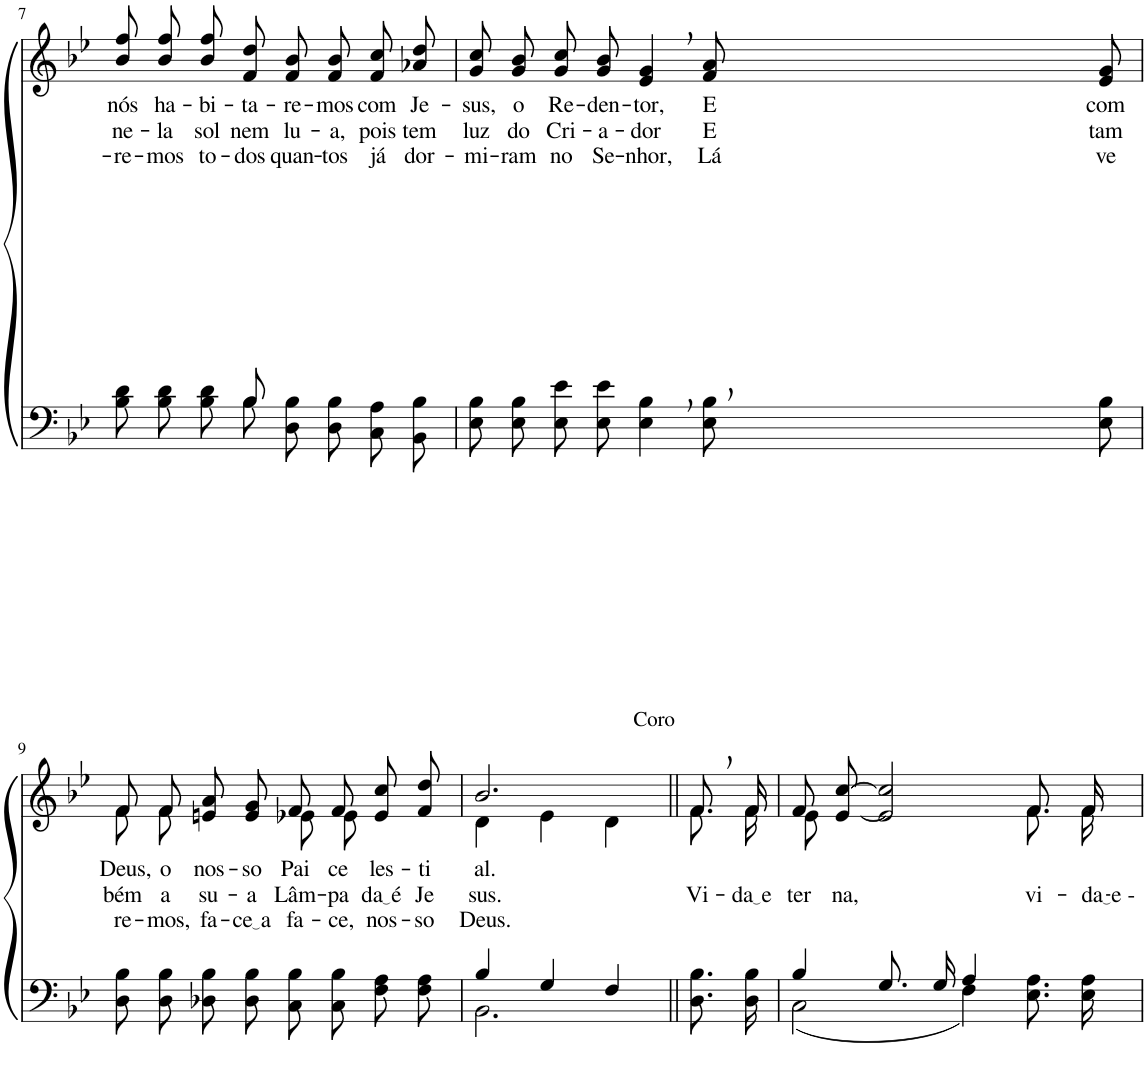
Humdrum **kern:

**kern	**kern	**text	**text	**text
*part2	*part1	*part1	*part1	*part1
*staff2	*staff1	*staff1	*staff1	*staff1
*I"Parte III e IV	*I"Parte I e II	*	*	*
!!LO:PB:g=z
*clefF4	*clefG2	*	*	*
*Trd1c2	*Trd1c2	*	*	*
*k[b-e-]	*k[b-e-]	*	*	*
*M4/4	*M4/4	*	*	*
=7	=7	=7	=7	=7
*^	*	*	*	*
!	!	!	!LO:LY:b	!LO:LY:b	!LO:LY:b
4.ryy	8B-\ 8d\L	8b-\ 8ff\L	nós	ne-	-re-
!	!	!	!LO:LY:b	!LO:LY:b	!LO:LY:b
.	8B-\ 8d\J	8b-\ 8ff\J	ha-	-la	-mos
!	!	!	!LO:LY:b	!LO:LY:b	!LO:LY:b
.	8B-\ 8d\L	8b-\ 8ff\L	-bi-	sol	to-
!	!	!	!LO:LY:b	!LO:LY:b	!LO:LY:b
8B-/	8B-\J	8f\ 8dd\J	-ta-	nem	-dos
!	!	!	!LO:LY:b	!LO:LY:b	!LO:LY:b
2ryy	8D\ 8B-\L	8f/ 8b-/L	-re-	lu-	quan-
!	!	!	!LO:LY:b	!LO:LY:b	!LO:LY:b
.	8D\ 8B-\J	8f/ 8b-/J	-mos	-a,	-tos
!	!	!	!LO:LY:b	!LO:LY:b	!LO:LY:b
.	8C\ 8A\L	8f/ 8cc/L	com	pois	já
!	!	!	!LO:LY:b	!LO:LY:b	!LO:LY:b
.	8BB-\ 8B-\J	8a-X/ 8dd/J	Je-	tem	dor-
=8	=8	=8	=8	=8	=8
!	!	!	!LO:LY:b	!LO:LY:b	!LO:LY:b
*v	*v	*	*	*	*
8E-\ 8B-\L	8g/ 8cc/L	-sus,	luz	-mi-
!	!	!LO:LY:b	!LO:LY:b	!LO:LY:b
8E-\ 8B-\J	8g/ 8b-/J	o	do	-ram
!	!	!LO:LY:b	!LO:LY:b	!LO:LY:b
8E-\ 8e-\L	8g/ 8cc/L	Re-	Cri-	no
!	!	!LO:LY:b	!LO:LY:b	!LO:LY:b
8E-\ 8e-\J	8g/ 8b-/J	-den-	-a-	Se-
!	!	!LO:LY:b	!LO:LY:b	!LO:LY:b
4E-\, 4B-\,	4e-/, 4g/,	-tor,	-dor	-nhor,
!	!	!LO:LY:b	!LO:LY:b	!LO:LY:b
8E-,\ 8B-,\L	8f,/ 8a,/L	E	E	Lá
!	!	!LO:LY:b	!LO:LY:b	!LO:LY:b
8E-\ 8B-\J	8e-/ 8g/J	com	tam-	ve-
!!LO:LB:g=z
=9	=9	=9	=9	=9
*	*^	*	*	*
!	!	!	!LO:LY:b	!LO:LY:b	!LO:LY:b
8D\ 8B-\L	8f/L	8f\L	Deus,	-bém	-re-
!	!	!	!LO:LY:b	!LO:LY:b	!LO:LY:b
8D\ 8B-\J	8f/J	8f\J	o	a	-mos,
!	!	!	!LO:LY:b	!LO:LY:b	!LO:LY:b
8D-X\ 8B-\L	8en/ 8a/L	4ryy	nos-	su-	fa-
!	!	!	!LO:LY:b	!LO:LY:b	!LO:LY:b
8D-\ 8B-\J	8e/ 8g/J	.	-so	-a	ce a
!	!	!	!LO:LY:b	!LO:LY:b	!LO:LY:b
8C\ 8B-\L	8f/L	8e-X\L	Pai	Lâm-	fa-
!	!	!	!LO:LY:b	!LO:LY:b	!LO:LY:b
8C\ 8B-\J	8f/J	8e-\J	ce-	-pa-	-ce,
!	!	!	!LO:LY:b	!LO:LY:b	!LO:LY:b
8F\ 8A\L	8e-/ 8cc/L	4ryy	-les-	da é	nos-
!	!	!	!LO:LY:b	!LO:LY:b	!LO:LY:b
8F\ 8A\J	8f/ 8dd/J	.	-ti-	Je-	-so
=10	=10	=10	=10	=10	=10
*^	*	*	*	*	*
!	!	!	!	!LO:LY:b	!LO:LY:b	!LO:LY:b
4B-/	2.BB-\	2.b-/	4d\	-al.	-sus.	Deus.
4G/	.	.	4e-\	.	.	.
!	!	!	!LO:TX:a:t=Coro	!	!	!
4F/	.	.	4d\	.	.	.
*v	*v	*	*	*	*	*
=11||	=11||	=11||	=11||	=11||	=11||
!	!	!	!	!LO:LY:b	!
8.D\ 8.B-\L	8.f\L	8.f/L	.	Vi-	.
!	!	!	!	!LO:LY:b	!
16D\ 16B-\Jk	16f\Jk	16f/Jk	.	da e	.
=12	=12	=12	=12	=12	=12
*^	*	*	*	*	*
!	!	!	!	!	!LO:LY:b	!
4B-/	(2C\	8f/L	8e-\L	.	ter-	.
!	!	!	!	!	!LO:LY:b	!
.	.	[8e-/ [8cc/J	8ryy	.	-na,	.
*	*	*v	*v	*	*	*
8.G/L	.	2e-/] 2cc/]	.	.	.
16G/Jk	.	.	.	.	.
4A/	4F\)	.	.	.	.
*	*	*^	*	*	*
!	!	!	!	!	!LO:LY:b	!
4ryy	8.E-\ 8.A\L	8.f/L	8.f\	.	vi-	.
!	!	!	!	!	!LO:LY:b	!
.	16E-\ 16A\Jk	16f/Jk	16f\Jk	.	da e -	.
*v	*v	*	*	*	*	*
*	*v	*v	*	*	*
=	=	=	=	=
*-	*-	*-	*-	*-
